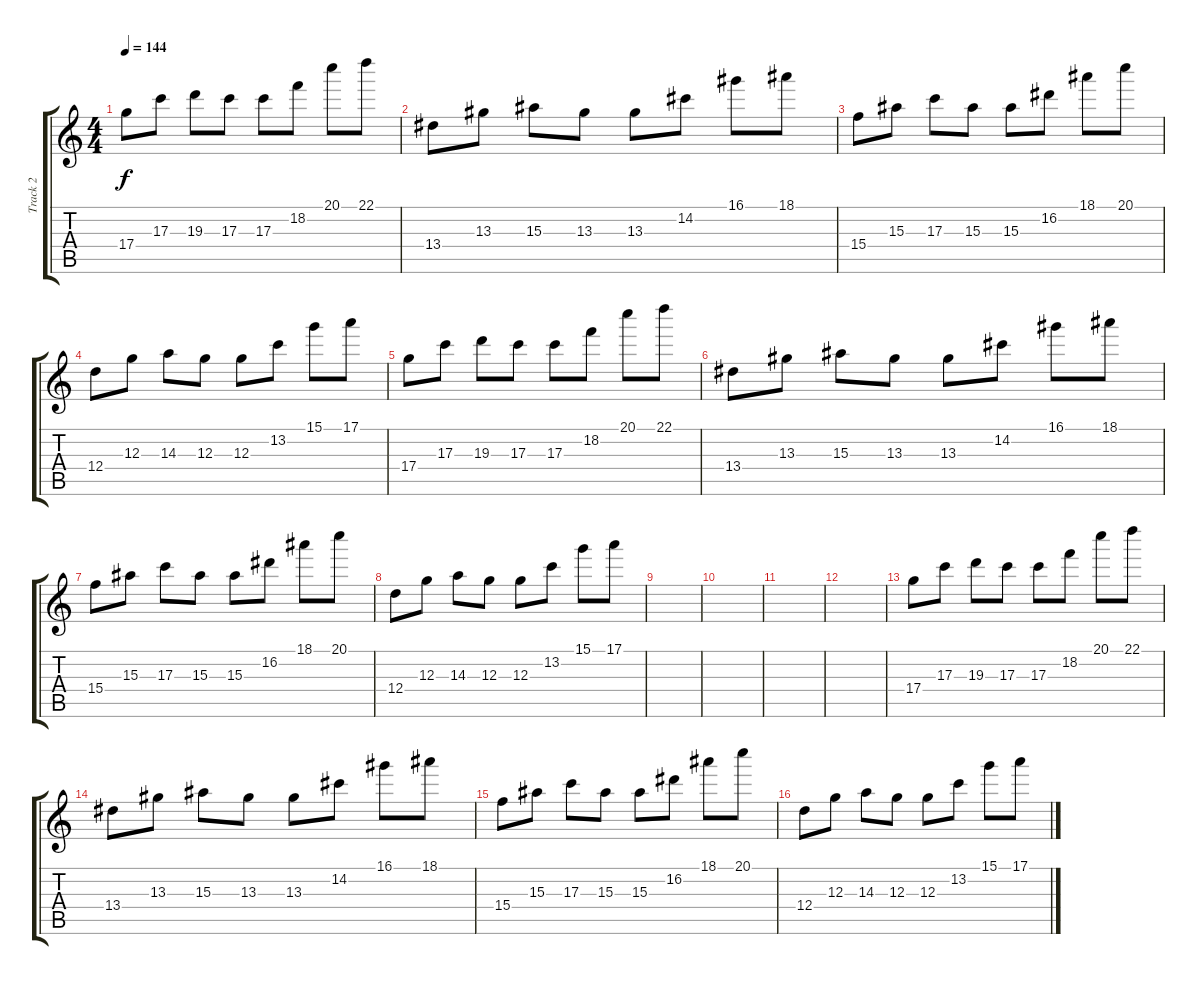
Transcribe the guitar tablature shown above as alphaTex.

\track ("Track 2" "Track 2") {instrument acousticguitarsteel}
\staff {score tabs}
\tuning (E4 B3 G3 D3 A2 E2) {hide}
\ts (4 4)
\tempo 144
\clef g2
\ks c
17.4.8{dy f} 17.3.8 19.3.8 17.3.8 17.3.8 18.2.8 20.1.8 22.1.8 |
13.4.8 13.3.8 15.3.8 13.3.8 13.3.8 14.2.8 16.1.8 18.1.8 |
15.4.8 15.3.8 17.3.8 15.3.8 15.3.8 16.2.8 18.1.8 20.1.8 |
12.4.8 12.3.8 14.3.8 12.3.8 12.3.8 13.2.8 15.1.8 17.1.8 |
17.4.8 17.3.8 19.3.8 17.3.8 17.3.8 18.2.8 20.1.8 22.1.8 |
13.4.8 13.3.8 15.3.8 13.3.8 13.3.8 14.2.8 16.1.8 18.1.8 |
15.4.8 15.3.8 17.3.8 15.3.8 15.3.8 16.2.8 18.1.8 20.1.8 |
12.4.8 12.3.8 14.3.8 12.3.8 12.3.8 13.2.8 15.1.8 17.1.8 |
|
|
|
|
17.4.8 17.3.8 19.3.8 17.3.8 17.3.8 18.2.8 20.1.8 22.1.8 |
13.4.8 13.3.8 15.3.8 13.3.8 13.3.8 14.2.8 16.1.8 18.1.8 |
15.4.8 15.3.8 17.3.8 15.3.8 15.3.8 16.2.8 18.1.8 20.1.8 |
12.4.8 12.3.8 14.3.8 12.3.8 12.3.8 13.2.8 15.1.8 17.1.8
